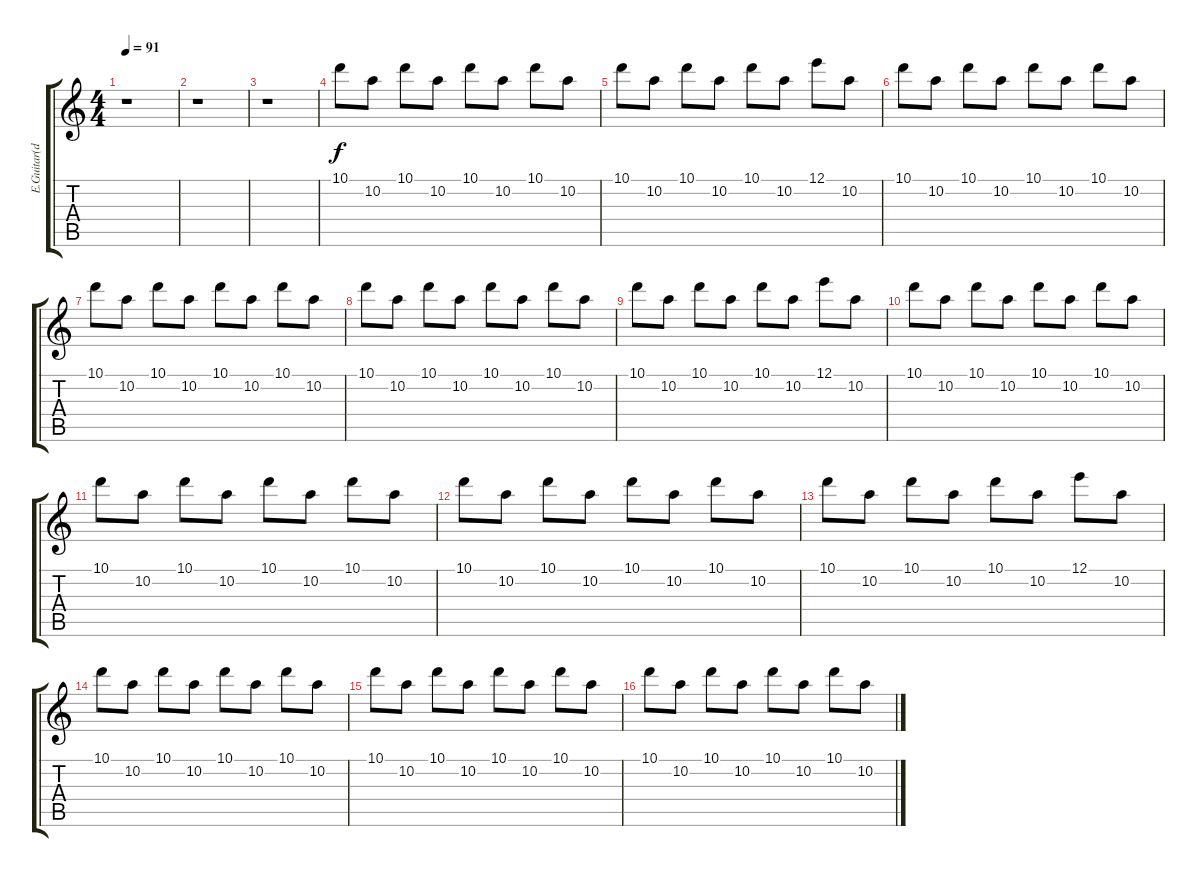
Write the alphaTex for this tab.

\track ("E.Guitar(dist)" "E.Guitar(d") {instrument distortionguitar}
\staff {score tabs}
\tuning (E4 B3 G3 D3 A2 E2) {hide}
\ts (4 4)
\tempo 91
\clef g2
\ks c
r.1{dy pp} |
r.1 |
r.1 |
10.1.8{dy f} 10.2.8 10.1.8 10.2.8 10.1.8 10.2.8 10.1.8 10.2.8 |
10.1.8 10.2.8 10.1.8 10.2.8 10.1.8 10.2.8 12.1.8 10.2.8 |
10.1.8 10.2.8 10.1.8 10.2.8 10.1.8 10.2.8 10.1.8 10.2.8 |
10.1.8 10.2.8 10.1.8 10.2.8 10.1.8 10.2.8 10.1.8 10.2.8 |
10.1.8 10.2.8 10.1.8 10.2.8 10.1.8 10.2.8 10.1.8 10.2.8 |
10.1.8 10.2.8 10.1.8 10.2.8 10.1.8 10.2.8 12.1.8 10.2.8 |
10.1.8 10.2.8 10.1.8 10.2.8 10.1.8 10.2.8 10.1.8 10.2.8 |
10.1.8 10.2.8 10.1.8 10.2.8 10.1.8 10.2.8 10.1.8 10.2.8 |
10.1.8 10.2.8 10.1.8 10.2.8 10.1.8 10.2.8 10.1.8 10.2.8 |
10.1.8 10.2.8 10.1.8 10.2.8 10.1.8 10.2.8 12.1.8 10.2.8 |
10.1.8 10.2.8 10.1.8 10.2.8 10.1.8 10.2.8 10.1.8 10.2.8 |
10.1.8 10.2.8 10.1.8 10.2.8 10.1.8 10.2.8 10.1.8 10.2.8 |
10.1.8 10.2.8 10.1.8 10.2.8 10.1.8 10.2.8 10.1.8 10.2.8
